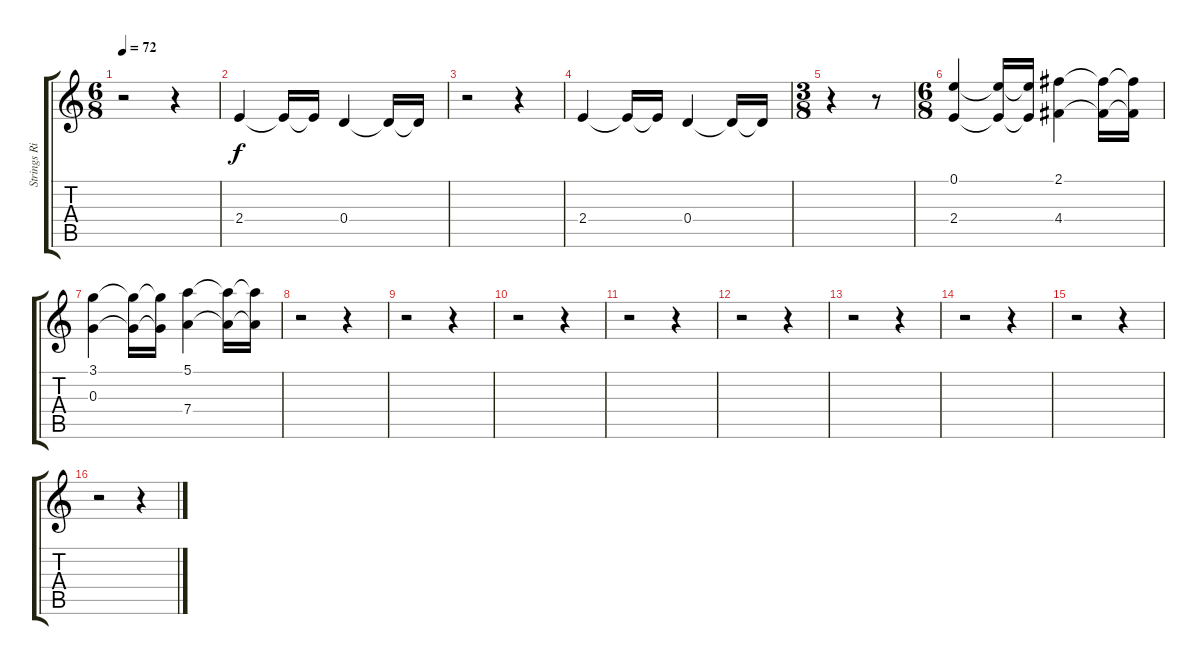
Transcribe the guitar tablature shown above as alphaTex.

\track ("Strings Right" "Strings Ri") {instrument stringensemble2}
\staff {score tabs}
\tuning (E5 B4 G4 D4 A3 E3) {hide}
\ts (6 8)
\tempo 72
\clef g2
\ks c
r.2{dy f} r.4 |
2.4.4 2.4{t}.16 2.4{t}.16 0.4.4 0.4{t}.16 0.4{t}.16 |
r.2 r.4 |
2.4.4 2.4{t}.16 2.4{t}.16 0.4.4 0.4{t}.16 0.4{t}.16 |
\ts (3 8)
r.4 r.8 |
\ts (6 8)
(0.1 2.4).4 (0.1{t} 2.4{t}).16 (0.1{t} 2.4{t}).16 (2.1 4.4).4 (2.1{t} 4.4{t}).16 (2.1{t} 4.4{t}).16 |
(3.1 0.3).4 (3.1{t} 0.3{t}).16 (3.1{t} 0.3{t}).16 (5.1 7.4).4 (5.1{t} 7.4{t}).16 (5.1{t} 7.4{t}).16 |
r.2 r.4 |
r.2 r.4 |
r.2 r.4 |
r.2 r.4 |
r.2 r.4 |
r.2 r.4 |
r.2 r.4 |
r.2 r.4 |
r.2 r.4
